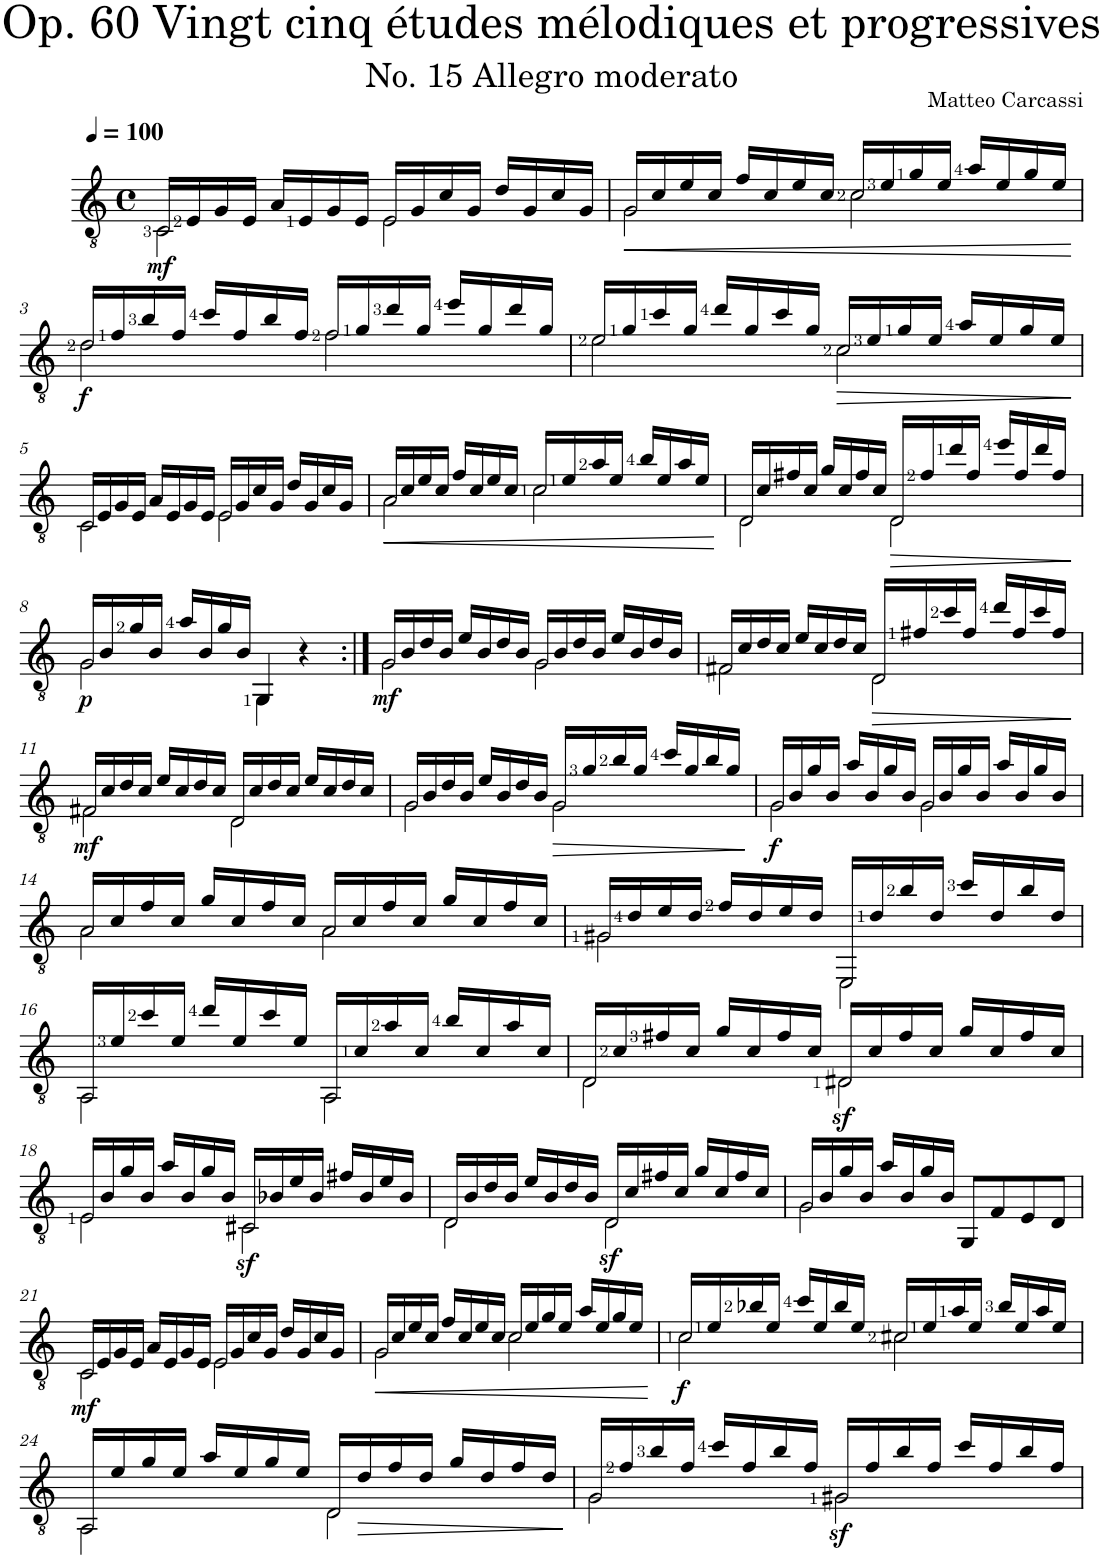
**kern	**dynam
*part1	*part1
*staff1	*staff1
*I"Classical Guitar	*
*I'Guit.	*
*clefGv2	*
*k[]	*
*C:	*
*M4/4	*
*met(c)	*
*MM100	*
=1	=1
*^	*
!	!	!LO:DY:b
16C/LL	2C\	mf
16E/	.	.
16G/	.	.
16E/JJ	.	.
16A/LL	.	.
16E/	.	.
16G/	.	.
16E/JJ	.	.
16E/LL	2E\	.
16G/	.	.
16c/	.	.
16G/JJ	.	.
16d/LL	.	.
16G/	.	.
16c/	.	.
16G/JJ	.	.
=2	=2	=2
!	!	!LO:HP:b
16G/LL	2G\	<
16c/	.	.
16e/	.	.
16c/JJ	.	.
16f/LL	.	.
16c/	.	.
16e/	.	.
16c/JJ	.	.
16c/LL	2c\	.
16e/	.	.
16g/	.	.
16e/JJ	.	.
16a/LL	.	.
16e/	.	.
16g/	.	.
16e/JJ	.	.
*v	*v	*
.	[
!!LO:LB:g=z
=3	=3
*^	*
!	!	!LO:DY:b
16d/LL	2d\	f
16f/	.	.
16b/	.	.
16f/JJ	.	.
16cc/LL	.	.
16f/	.	.
16b/	.	.
16f/JJ	.	.
16f/LL	2f\	.
16g/	.	.
16dd/	.	.
16g/JJ	.	.
16ee/LL	.	.
16g/	.	.
16dd/	.	.
16g/JJ	.	.
=4	=4	=4
16e/LL	2e\	.
16g/	.	.
16cc/	.	.
16g/JJ	.	.
16dd/LL	.	.
16g/	.	.
16cc/	.	.
16g/JJ	.	.
!	!	!LO:HP:b
16c/LL	2c\	>
16e/	.	.
16g/	.	.
16e/JJ	.	.
16a/LL	.	.
16e/	.	.
16g/	.	.
16e/JJ	.	.
*v	*v	*
.	]
!!LO:LB:g=z
=5	=5
*^	*
16C/LL	2C\	.
16E/	.	.
16G/	.	.
16E/JJ	.	.
16A/LL	.	.
16E/	.	.
16G/	.	.
16E/JJ	.	.
16E/LL	2E\	.
16G/	.	.
16c/	.	.
16G/JJ	.	.
16d/LL	.	.
16G/	.	.
16c/	.	.
16G/JJ	.	.
=6	=6	=6
!	!	!LO:HP:b
16A/LL	2A\	<
16c/	.	.
16e/	.	.
16c/JJ	.	.
16f/LL	.	.
16c/	.	.
16e/	.	.
16c/JJ	.	.
16c/LL	2c\	.
16e/	.	.
16a/	.	.
16e/JJ	.	.
16b/LL	.	.
16e/	.	.
16a/	.	.
16e/JJ	.	.
*v	*v	*
.	[
=7	=7
*^	*
16D/LL	2D\	.
16c/	.	.
16f#X/	.	.
16c/JJ	.	.
16g/LL	.	.
16c/	.	.
16f#/	.	.
16c/JJ	.	.
!	!	!LO:HP:b
16D/LL	2D\	>
16f#/	.	.
16dd/	.	.
16f#/JJ	.	.
16ee/LL	.	.
16f#/	.	.
16dd/	.	.
16f#/JJ	.	.
*v	*v	*
.	]
!!LO:LB:g=z
=8	=8
*^	*
!	!	!LO:DY:b
16G/LL	2G\	p
16B/	.	.
16g/	.	.
16B/JJ	.	.
16a/LL	.	.
16B/	.	.
16g/	.	.
16B/JJ	.	.
4GG/	4GG\	.
4r	4ryy	.
=9:|!	=9:|!	=9:|!
!	!	!LO:DY:b
16G/LL	2G\	mf
16B/	.	.
16d/	.	.
16B/JJ	.	.
16e/LL	.	.
16B/	.	.
16d/	.	.
16B/JJ	.	.
16G/LL	2G\	.
16B/	.	.
16d/	.	.
16B/JJ	.	.
16e/LL	.	.
16B/	.	.
16d/	.	.
16B/JJ	.	.
=10	=10	=10
16F#X/LL	2F#\	.
16c/	.	.
16d/	.	.
16c/JJ	.	.
16e/LL	.	.
16c/	.	.
16d/	.	.
16c/JJ	.	.
!	!	!LO:HP:b
16D/LL	2D\	>
16f#X/	.	.
16cc/	.	.
16f#/JJ	.	.
16dd/LL	.	.
16f#/	.	.
16cc/	.	.
16f#/JJ	.	.
*v	*v	*
.	]
!!LO:LB:g=z
=11	=11
*^	*
!	!	!LO:DY:b
16F#X/LL	2F#\	mf
16c/	.	.
16d/	.	.
16c/JJ	.	.
16e/LL	.	.
16c/	.	.
16d/	.	.
16c/JJ	.	.
16D/LL	2D\	.
16c/	.	.
16d/	.	.
16c/JJ	.	.
16e/LL	.	.
16c/	.	.
16d/	.	.
16c/JJ	.	.
=12	=12	=12
16G/LL	2G\	.
16B/	.	.
16d/	.	.
16B/JJ	.	.
16e/LL	.	.
16B/	.	.
16d/	.	.
16B/JJ	.	.
!	!	!LO:HP:b
16G/LL	2G\	>
16g/	.	.
16b/	.	.
16g/JJ	.	.
16cc/LL	.	.
16g/	.	.
16b/	.	.
16g/JJ	.	.
*v	*v	*
.	]
=13	=13
*^	*
!	!	!LO:DY:b
16G/LL	2G\	f
16B/	.	.
16g/	.	.
16B/JJ	.	.
16a/LL	.	.
16B/	.	.
16g/	.	.
16B/JJ	.	.
16G/LL	2G\	.
16B/	.	.
16g/	.	.
16B/JJ	.	.
16a/LL	.	.
16B/	.	.
16g/	.	.
16B/JJ	.	.
!!LO:LB:g=z	!!
=14	=14	=14
16A/LL	2A\	.
16c/	.	.
16f/	.	.
16c/JJ	.	.
16g/LL	.	.
16c/	.	.
16f/	.	.
16c/JJ	.	.
16A/LL	2A\	.
16c/	.	.
16f/	.	.
16c/JJ	.	.
16g/LL	.	.
16c/	.	.
16f/	.	.
16c/JJ	.	.
=15	=15	=15
16G#X/LL	2G#\	.
16d/	.	.
16e/	.	.
16d/JJ	.	.
16f/LL	.	.
16d/	.	.
16e/	.	.
16d/JJ	.	.
16EE/LL	2EE\	.
16d/	.	.
16b/	.	.
16d/JJ	.	.
16cc/LL	.	.
16d/	.	.
16b/	.	.
16d/JJ	.	.
!!LO:LB:g=z	!!
=16	=16	=16
16AA/LL	2AA\	.
16e/	.	.
16cc/	.	.
16e/JJ	.	.
16dd/LL	.	.
16e/	.	.
16cc/	.	.
16e/JJ	.	.
16AA/LL	2AA\	.
16c/	.	.
16a/	.	.
16c/JJ	.	.
16b/LL	.	.
16c/	.	.
16a/	.	.
16c/JJ	.	.
=17	=17	=17
16D/LL	2D\	.
16c/	.	.
16f#X/	.	.
16c/JJ	.	.
16g/LL	.	.
16c/	.	.
16f#/	.	.
16c/JJ	.	.
!	!	!LO:DY:b
16D#X/LL	2D#\	sf
16c/	.	.
16f#/	.	.
16c/JJ	.	.
16g/LL	.	.
16c/	.	.
16f#/	.	.
16c/JJ	.	.
!!LO:LB:g=z	!!
=18	=18	=18
16E/LL	2E\	.
16B/	.	.
16g/	.	.
16B/JJ	.	.
16a/LL	.	.
16B/	.	.
16g/	.	.
16B/JJ	.	.
!	!	!LO:DY:b
16C#X/LL	2C#\	sf
16B-X/	.	.
16e/	.	.
16B-/JJ	.	.
16f#X/LL	.	.
16B-/	.	.
16e/	.	.
16B-/JJ	.	.
=19	=19	=19
16D/LL	2D\	.
16B/	.	.
16d/	.	.
16B/JJ	.	.
16e/LL	.	.
16B/	.	.
16d/	.	.
16B/JJ	.	.
!	!	!LO:DY:b
16D/LL	2D\	sf
16c/	.	.
16f#X/	.	.
16c/JJ	.	.
16g/LL	.	.
16c/	.	.
16f#/	.	.
16c/JJ	.	.
=20	=20	=20
16G/LL	2G\	.
16B/	.	.
16g/	.	.
16B/JJ	.	.
16a/LL	.	.
16B/	.	.
16g/	.	.
16B/JJ	.	.
8GG/L	2ryy	.
8F/	.	.
8E/	.	.
8D/J	.	.
!!LO:LB:g=z	!!
=21	=21	=21
!	!	!LO:DY:b
16C/LL	2C\	mf
16E/	.	.
16G/	.	.
16E/JJ	.	.
16A/LL	.	.
16E/	.	.
16G/	.	.
16E/JJ	.	.
16E/LL	2E\	.
16G/	.	.
16c/	.	.
16G/JJ	.	.
16d/LL	.	.
16G/	.	.
16c/	.	.
16G/JJ	.	.
=22	=22	=22
!	!	!LO:HP:b
16G/LL	2G\	<
16c/	.	.
16e/	.	.
16c/JJ	.	.
16f/LL	.	.
16c/	.	.
16e/	.	.
16c/JJ	.	.
16c/LL	2c\	.
16e/	.	.
16g/	.	.
16e/JJ	.	.
16a/LL	.	.
16e/	.	.
16g/	.	.
16e/JJ	.	.
*v	*v	*
.	[
=23	=23
*^	*
!	!	!LO:DY:b
16c/LL	2c\	f
16e/	.	.
16b-X/	.	.
16e/JJ	.	.
16cc/LL	.	.
16e/	.	.
16b-/	.	.
16e/JJ	.	.
16c#X/LL	2c#\	.
16e/	.	.
16a/	.	.
16e/JJ	.	.
16b-/LL	.	.
16e/	.	.
16a/	.	.
16e/JJ	.	.
!!LO:LB:g=z	!!
=24	=24	=24
16AA/LL	2AA\	.
16e/	.	.
16g/	.	.
16e/JJ	.	.
16a/LL	.	.
16e/	.	.
16g/	.	.
16e/JJ	.	.
16D/LL	2D\	.
!	!	!LO:HP:b
16d/	.	>
16f/	.	.
16d/JJ	.	.
16g/LL	.	.
16d/	.	.
16f/	.	.
16d/JJ	.	.
*v	*v	*
.	]
=25	=25
*^	*
16G/LL	2G\	.
16f/	.	.
16b/	.	.
16f/JJ	.	.
16cc/LL	.	.
16f/	.	.
16b/	.	.
16f/JJ	.	.
!	!	!LO:DY:b
16G#X/LL	2G#\	sf
16f/	.	.
16b/	.	.
16f/JJ	.	.
16cc/LL	.	.
16f/	.	.
16b/	.	.
16f/JJ	.	.
*v	*v	*
=	=
*-	*-
